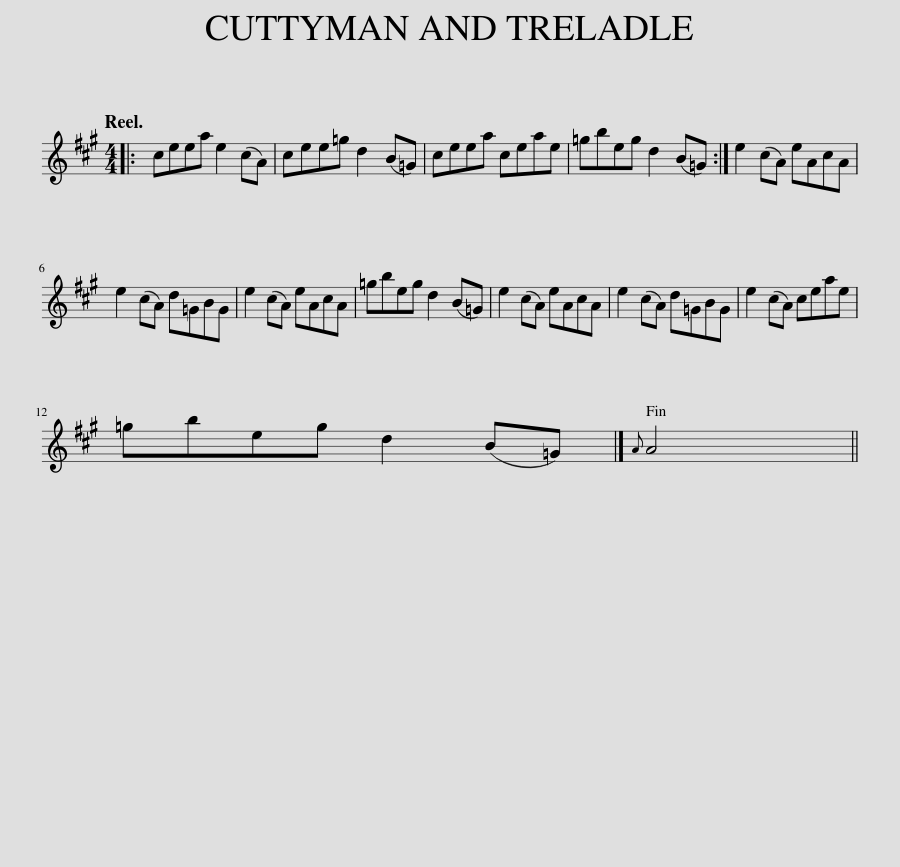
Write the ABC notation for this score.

X:1
L:1/8
Q:1/4=120
M:4/4
I:linebreak $
K:A
V:1 treble
V:1
|: ceea e2 (cA) | cee=g d2 (B=G) | ceea ceae | =gbeg d2 (B=G) :| e2 (cA) eAcA |$ %5
 e2 (cA) d=GBG | e2 (cA) eAcA | =gbeg d2 (B=G) | e2 (cA) eAcA | e2 (cA) d=GBG | %10
 e2 (cA) ceae |$ =gbeg d2 (B=G) |]{A} A4 || %13
